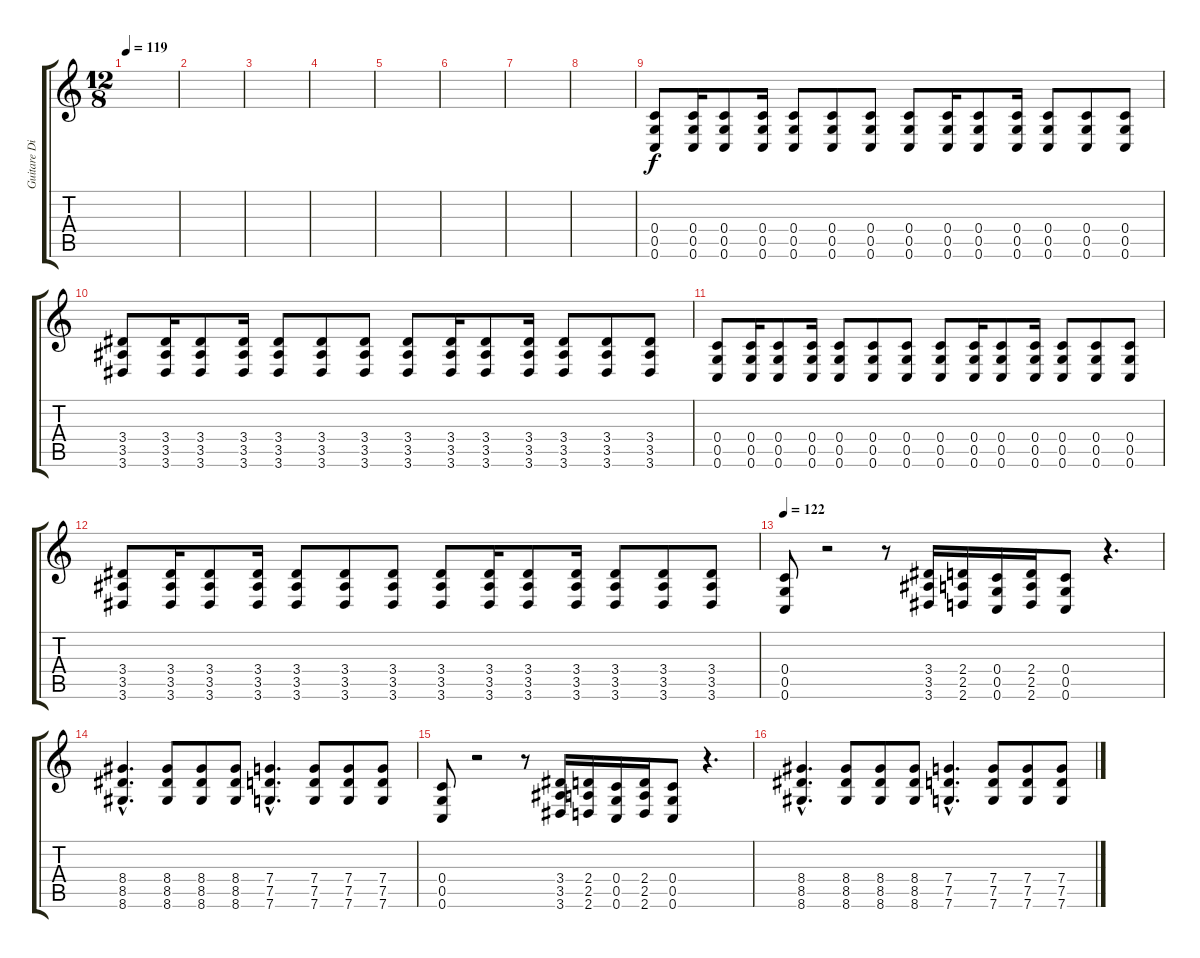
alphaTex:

\track ("Guitare Disto" "Guitare Di") {instrument distortionguitar}
\staff {score tabs}
\tuning (D4 A3 F3 C3 G2 C2) {hide}
\ts (12 8)
\tempo 119
\clef g2
\ks c
|
|
|
|
|
|
|
|
(0.4 0.5 0.6).8{volume 6} (0.4 0.5 0.6).16 (0.4 0.5 0.6).8 (0.4 0.5 0.6).16 (0.4 0.5 0.6).8 (0.4 0.5 0.6).8 (0.4 0.5 0.6).8 (0.4 0.5 0.6).8 (0.4 0.5 0.6).16 (0.4 0.5 0.6).8 (0.4 0.5 0.6).16 (0.4 0.5 0.6).8 (0.4 0.5 0.6).8 (0.4 0.5 0.6).8 |
(3.4 3.5 3.6).8 (3.4 3.5 3.6).16 (3.4 3.5 3.6).8 (3.4 3.5 3.6).16 (3.4 3.5 3.6).8 (3.4 3.5 3.6).8 (3.4 3.5 3.6).8 (3.4 3.5 3.6).8 (3.4 3.5 3.6).16 (3.4 3.5 3.6).8 (3.4 3.5 3.6).16 (3.4 3.5 3.6).8 (3.4 3.5 3.6).8 (3.4 3.5 3.6).8 |
(0.4 0.5 0.6).8 (0.4 0.5 0.6).16 (0.4 0.5 0.6).8 (0.4 0.5 0.6).16 (0.4 0.5 0.6).8 (0.4 0.5 0.6).8 (0.4 0.5 0.6).8 (0.4 0.5 0.6).8 (0.4 0.5 0.6).16 (0.4 0.5 0.6).8 (0.4 0.5 0.6).16 (0.4 0.5 0.6).8 (0.4 0.5 0.6).8 (0.4 0.5 0.6).8 |
(3.4 3.5 3.6).8 (3.4 3.5 3.6).16 (3.4 3.5 3.6).8 (3.4 3.5 3.6).16 (3.4 3.5 3.6).8 (3.4 3.5 3.6).8 (3.4 3.5 3.6).8 (3.4 3.5 3.6).8 (3.4 3.5 3.6).16 (3.4 3.5 3.6).8 (3.4 3.5 3.6).16 (3.4 3.5 3.6).8 (3.4 3.5 3.6).8 (3.4 3.5 3.6).8 |
\tempo 122
(0.4 0.5 0.6).8{volume 13} r.2 r.8 (3.4 3.5 3.6).16 (2.4 2.5 2.6).16 (0.4 0.5 0.6).16 (2.4 2.5 2.6).16 (0.4 0.5 0.6).8 r.4{d} |
(8.4{hac} 8.5{hac} 8.6{hac}).4{d} (8.4 8.5 8.6).8 (8.4 8.5 8.6).8 (8.4 8.5 8.6).8 (7.4{hac} 7.5{hac} 7.6{hac}).4{d} (7.4 7.5 7.6).8 (7.4 7.5 7.6).8 (7.4 7.5 7.6).8 |
(0.4 0.5 0.6).8 r.2 r.8 (3.4 3.5 3.6).16 (2.4 2.5 2.6).16 (0.4 0.5 0.6).16 (2.4 2.5 2.6).16 (0.4 0.5 0.6).8 r.4{d} |
(8.4{hac} 8.5{hac} 8.6{hac}).4{d} (8.4 8.5 8.6).8 (8.4 8.5 8.6).8 (8.4 8.5 8.6).8 (7.4{hac} 7.5{hac} 7.6{hac}).4{d} (7.4 7.5 7.6).8 (7.4 7.5 7.6).8 (7.4 7.5 7.6).8
